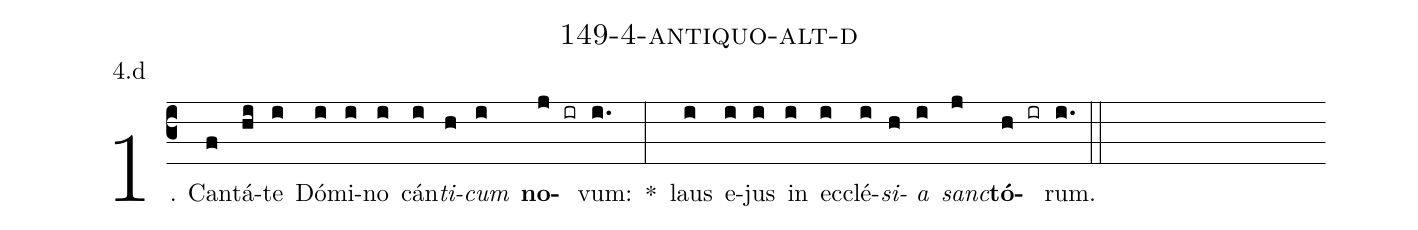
name: 149-4-antiquo-alt-d;
annotation: 4.d;
%%
(c3)1. Can(f)tá(hi)te(i) Dó(i)mi(i)no(i) cán(i)<i>ti</i>(h)<i>cum</i>(i) <b>no</b>(j ir)vum:(i.) *(:) laus(i) e(i)jus(i) in(i) ec(i)clé(i)<i>si</i>(h)<i>a</i>(i) <i>sanc</i>(j)<b>tó</b>(h ir)rum.(i.) (::)
